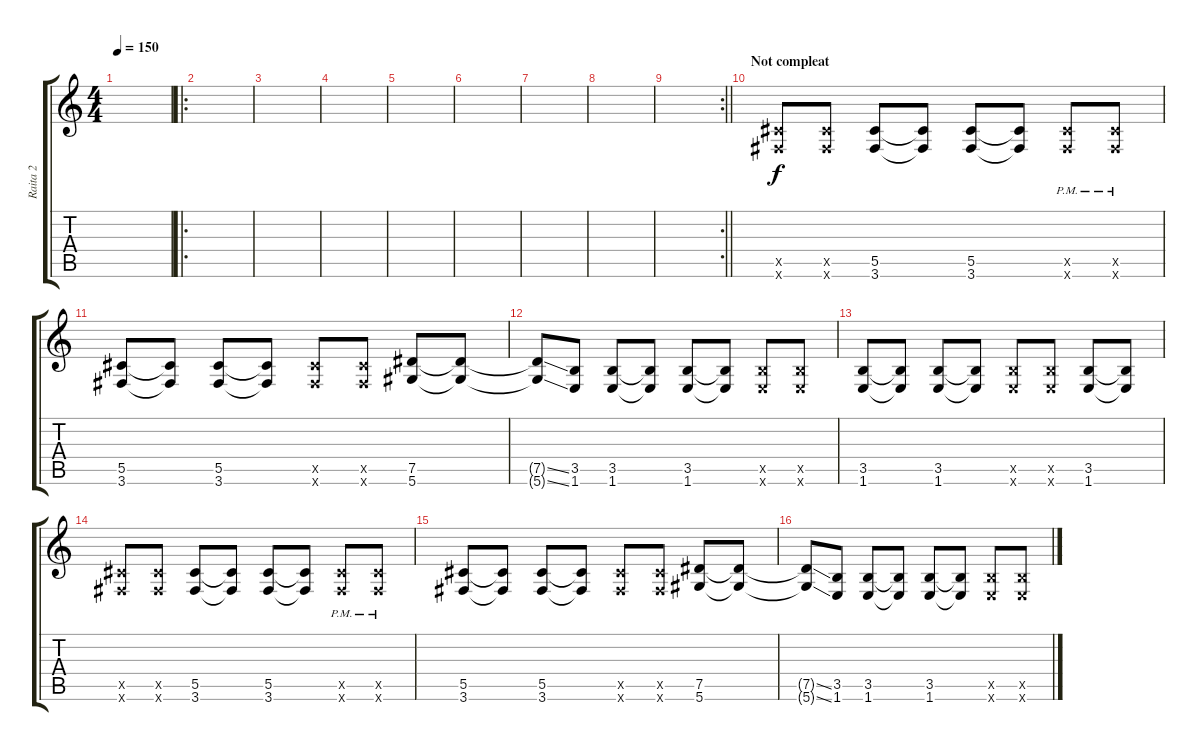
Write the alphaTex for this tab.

\track ("Raita 2" "Raita 2") {instrument electricguitarclean}
\staff {score tabs}
\tuning (Eb4 Bb3 Gb3 Db3 Ab2 Eb2) {hide}
\ts (4 4)
\tempo 150
\clef g2
\ks c
|
\ro
|
|
|
|
|
|
|
\rc 2
\barLineRight lightlight
|
\section ("" "Not compleat")
(5.5{x} 3.6{x}).8 (5.5{x} 3.6{x}).8 (5.5 3.6).8 (5.5{t} 3.6{t}).8 (5.5 3.6).8 (5.5{t} 3.6{t}).8 (5.5{pm x} 3.6{pm x}).8 (5.5{pm x} 3.6{pm x}).8 |
(5.5 3.6).8 (5.5{t} 3.6{t}).8 (5.5 3.6).8 (5.5{t} 3.6{t}).8 (5.5{x} 3.6{x}).8 (5.5{x} 3.6{x}).8 (7.5 5.6).8 (7.5{t} 5.6{t}).8 |
(7.5{ss t} 5.6{ss t}).8 (3.5 1.6).8 (3.5 1.6).8 (3.5{t} 1.6{t}).8 (3.5 1.6).8 (3.5{t} 1.6{t}).8 (3.5{x} 1.6{x}).8 (3.5{x} 1.6{x}).8 |
(3.5 1.6).8 (3.5{t} 1.6{t}).8 (3.5 1.6).8 (3.5{t} 1.6{t}).8 (3.5{x} 1.6{x}).8 (3.5{x} 1.6{x}).8 (3.5 1.6).8 (3.5{t} 1.6{t}).8 |
(5.5{x} 3.6{x}).8 (5.5{x} 3.6{x}).8 (5.5 3.6).8 (5.5{t} 3.6{t}).8 (5.5 3.6).8 (5.5{t} 3.6{t}).8 (5.5{pm x} 3.6{pm x}).8 (5.5{pm x} 3.6{pm x}).8 |
(5.5 3.6).8 (5.5{t} 3.6{t}).8 (5.5 3.6).8 (5.5{t} 3.6{t}).8 (5.5{x} 3.6{x}).8 (5.5{x} 3.6{x}).8 (7.5 5.6).8 (7.5{t} 5.6{t}).8 |
(7.5{ss t} 5.6{ss t}).8 (3.5 1.6).8 (3.5 1.6).8 (3.5{t} 1.6{t}).8 (3.5 1.6).8 (3.5{t} 1.6{t}).8 (3.5{x} 1.6{x}).8 (3.5{x} 1.6{x}).8
